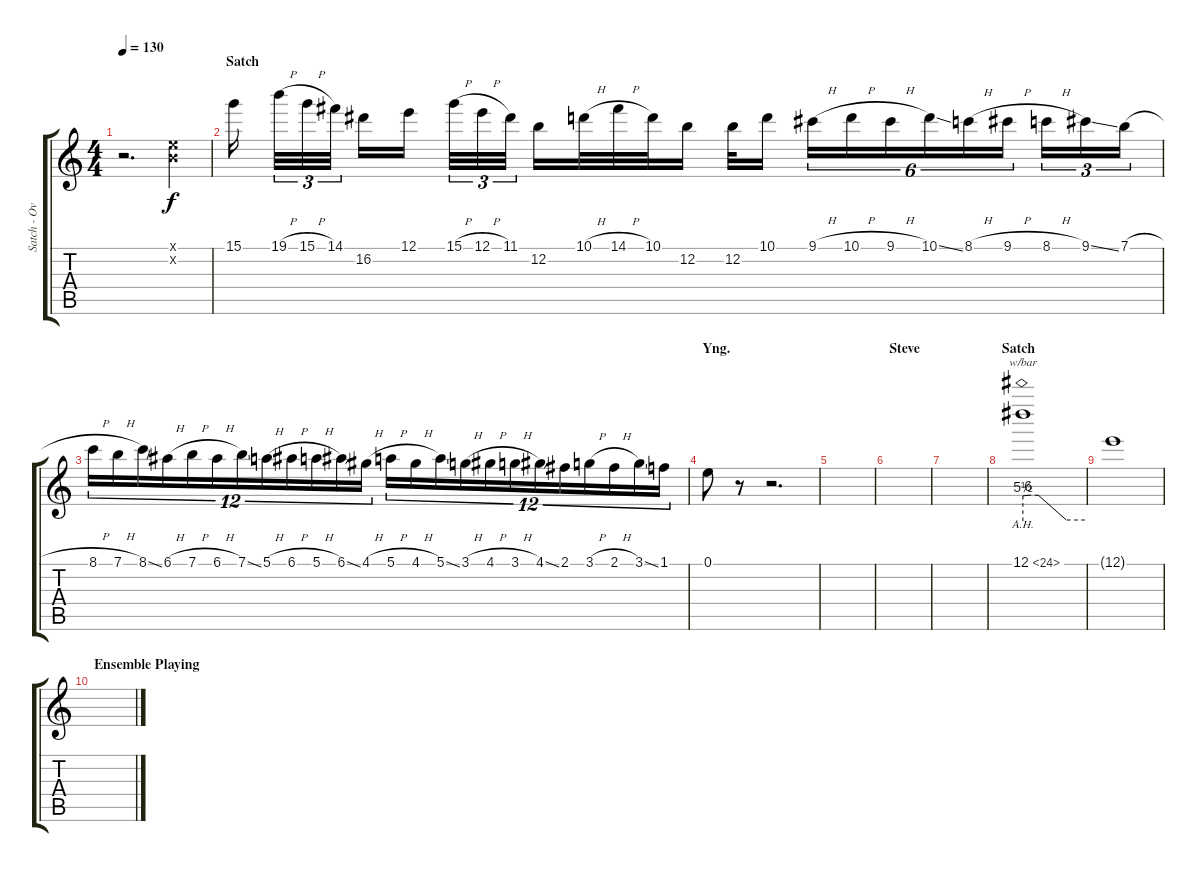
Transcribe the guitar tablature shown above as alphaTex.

\track ("Satch - Overdub" "Satch - Ov") {instrument distortionguitar}
\staff {score tabs}
\tuning (E4 B3 G3 D3 A2 E2) {hide}
\ts (4 4)
\tempo 130
\clef g2
\ks c
r.2{d dy f} (0.1{x} 0.2{x}).4 |
\section ("" "Satch")
15.1.16 19.1{h}.32{tu (3 2)} 15.1{h}.32{tu (3 2)} 14.1.32{tu (3 2)} 16.2.16 12.1.16 15.1{h}.32{tu (3 2)} 12.1{h}.32{tu (3 2)} 11.1.32{tu (3 2)} 12.2.16 10.1{h}.32 14.1{h}.32 10.1.32 12.2.16 12.2.32 10.1.16 9.1{h}.16{tu (6 4)} 10.1{h}.16{tu (6 4)} 9.1{h}.16{tu (6 4)} 10.1{ss}.16{tu (6 4)} 8.1{h}.16{tu (6 4)} 9.1{h}.16{tu (6 4)} 8.1{h}.16{tu (3 2)} 9.1{ss}.16{tu (3 2)} 7.1{h}.16{tu (3 2)} |
8.1{h}.16{tu (12 8)} 7.1{h}.16{tu (12 8)} 8.1{ss}.16{tu (12 8)} 6.1{h}.16{tu (12 8)} 7.1{h}.16{tu (12 8)} 6.1{h}.16{tu (12 8)} 7.1{ss}.16{tu (12 8)} 5.1{h}.16{tu (12 8)} 6.1{h}.16{tu (12 8)} 5.1{h}.16{tu (12 8)} 6.1{ss}.16{tu (12 8)} 4.1{h}.16{tu (12 8)} 5.1{h}.16{tu (12 8)} 4.1{h}.16{tu (12 8)} 5.1{ss}.16{tu (12 8)} 3.1{h}.16{tu (12 8)} 4.1{h}.16{tu (12 8)} 3.1{h}.16{tu (12 8)} 4.1{ss}.16{tu (12 8)} 2.1.16{tu (12 8)} 3.1{h}.16{tu (12 8)} 2.1{h}.16{tu (12 8)} 3.1{ss}.16{tu (12 8)} 1.1.16{tu (12 8)} |
\section ("" "Yng.")
0.1.8 r.8 r.2{d} |
|
\section ("" "Steve")
|
|
\section ("" "Satch")
12.1{ah 12}.1{tbe (custom default 0 22 5 24 15 24 42 0 60 0) volume 6} |
12.1{t}.1 |
\section ("" "Ensemble Playing")
